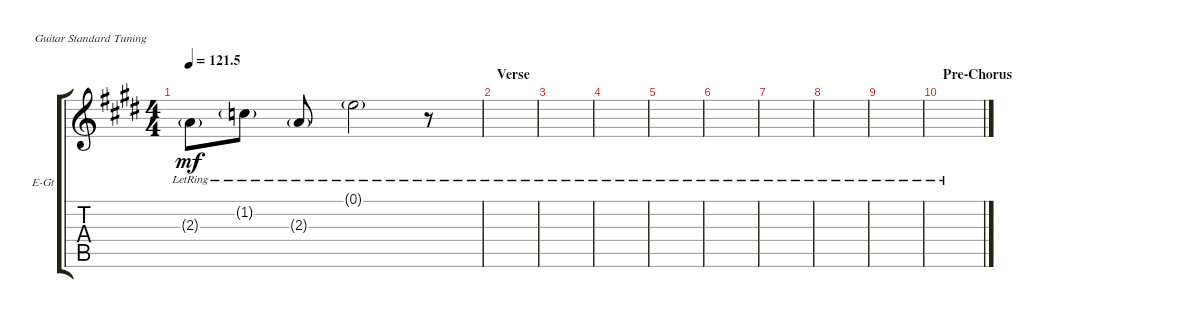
\defaultSystemsLayout 4
\bracketExtendMode groupsimilarinstruments
\firstSystemTrackNameOrientation horizontal
\otherSystemsTrackNameOrientation horizontal
\track ("Electric Guitar" "E-Gt") {instrument electricguitarclean}
\staff {score tabs}
\tuning (E4 B3 G3 D3 A2 E2)
\ts (4 4)
\tempo
121.5
\accidentals auto
\clef g2
\ottava regular
\simile none
\ks e
2.3{g lr}.8{dy mf} 1.2{g lr}.8 2.3{g lr}.8 0.1{g lr}.2 r.8 |
\section ("" "Verse")
|
|
|
|
|
|
|
|
\section ("" "Pre-Chorus")
